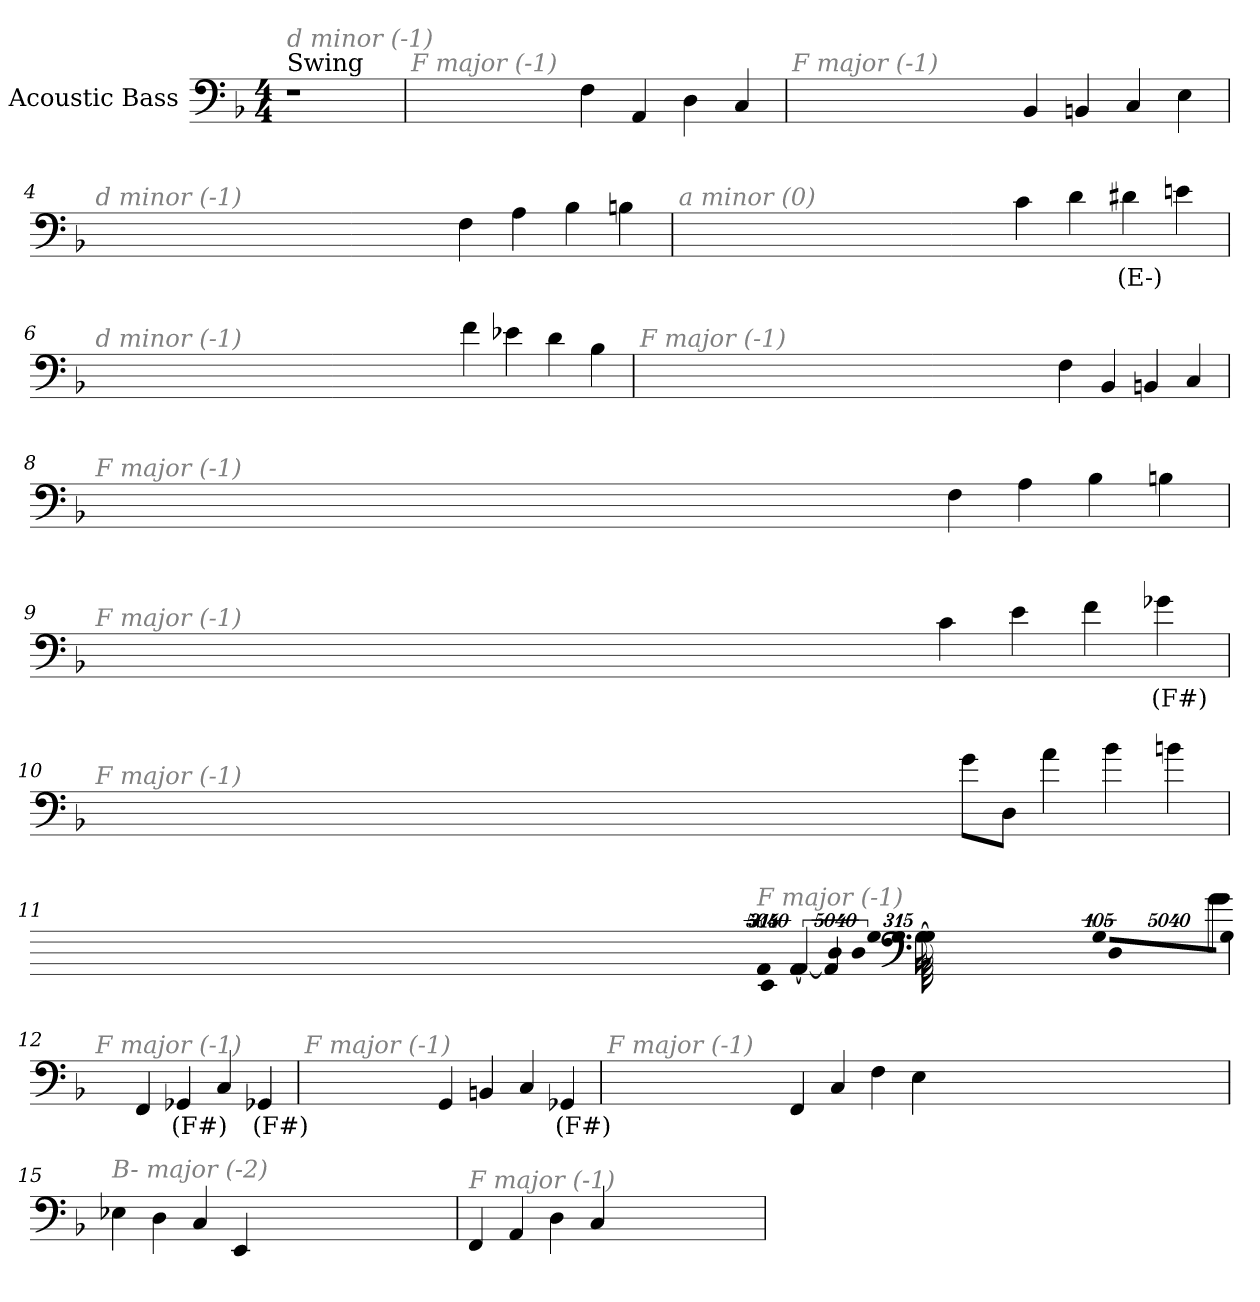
**kern	**text
*part1	*part1
*staff1	*staff1
*I"Acoustic Bass	*
*clefF4	*
*ITrd7c12	*
*k[b-]	*
*F:	*
*M4/4	*
*MM193	*
=1	=1
!LO:TX:a:t=Swing	!
!LO:TX:i:color=#808080:t=d minor (-1)	!
1r	.
=2	=2
!LO:TX:i:color=#808080:t=F major (-1)	!
4FF	.
4AAA	.
4DD	.
4CC	.
=3	=3
!LO:TX:i:color=#808080:t=F major (-1)	!
4BBB-	.
4BBBn	.
4CC	.
4EE	.
=4	=4
!LO:TX:i:color=#808080:t=d minor (-1)	!
4FF	.
4AA	.
4BB-	.
4BBn	.
=5	=5
!LO:TX:i:color=#808080:t=a minor (0)	!
4C	.
4D	.
4D#Xi	(E-)
4En	.
=6	=6
!LO:TX:i:color=#808080:t=d minor (-1)	!
4F	.
4E-X	.
4D	.
4BB-	.
=7	=7
!LO:TX:i:color=#808080:t=F major (-1)	!
4FF	.
4BBB-	.
4BBBn	.
4CC	.
=8	=8
!LO:TX:i:color=#808080:t=F major (-1)	!
4FF	.
4AA	.
4BB-	.
4BBn	.
=9	=9
!LO:TX:i:color=#808080:t=F major (-1)	!
4C	.
4E	.
4F	.
4G-Xi	(F#)
=10	=10
!LO:TX:i:color=#808080:t=F major (-1)	!
8GL	.
8DDJ	.
4A	.
4B-	.
4Bn	.
=11	=11
!LO:TX:i:color=#808080:t=F major (-1)	!
8GL	.
8GJ	.
!LO:N:vis=8	!
40320%3347GL	.
!LO:N:vis=8	!
40320%3347GG	.
!LO:N:vis=8	!
40320%3347DDJ	.
!LO:N:vis=1024	!
[13440%13GGL	.
16GGL_	.
64GGL_	.
!LO:N:vis=256	!
20160%79GGL]	.
!LO:N:vis=8	!
40320%3347GG	.
!LO:N:vis=8	!
40320%3347DDJ	.
!LO:N:vis=8	!
40320%3347DDL	.
!LO:N:vis=1024	!
[13440%13AAA	.
16AAA_	.
64AAA_	.
!LO:N:vis=256	!
20160%79AAA]	.
!LO:N:vis=8	!
40320%3347EEEJ	.
=12	=12
!LO:TX:i:color=#808080:t=F major (-1)	!
4FFF	.
4GGG-Xi	(F#)
4CC	.
4GGG-Xi	(F#)
=13	=13
!LO:TX:i:color=#808080:t=F major (-1)	!
4GGG	.
4BBBn	.
4CC	.
4GGG-Xi	(F#)
=14	=14
!LO:TX:i:color=#808080:t=F major (-1)	!
4FFF	.
4CC	.
4FF	.
4EE	.
=15	=15
!LO:TX:i:color=#808080:t=B- major (-2)	!
4EE-X	.
4DD	.
4CC	.
4EEE	.
=16	=16
!LO:TX:i:color=#808080:t=F major (-1)	!
4FFF	.
4AAA	.
4DD	.
4CC	.
=	=
*-	*-
